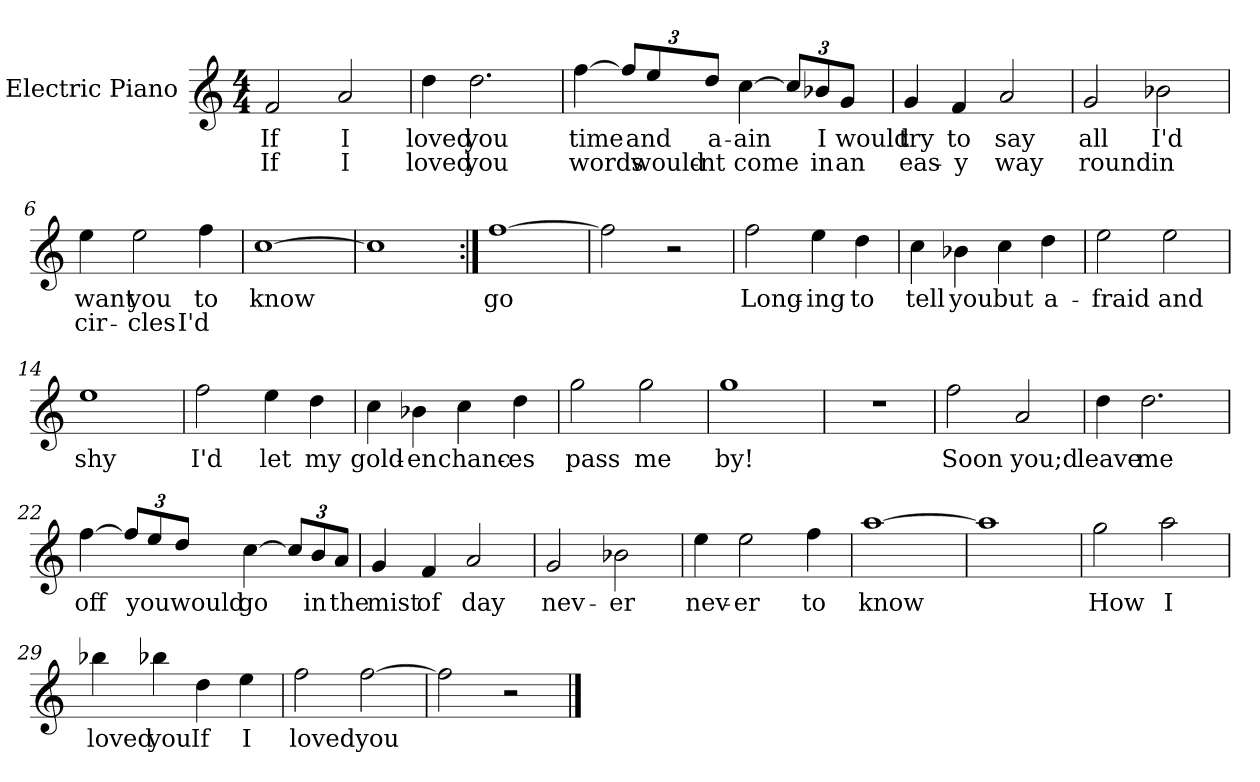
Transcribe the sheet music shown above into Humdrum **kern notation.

**kern	**text	**text
*part1	*part1	*part1
*staff1	*staff1	*staff1
*I"Electric Piano	*	*
*I'E.Pno	*	*
*clefG2	*	*
*k[]	*	*
*C:	*	*
*M4/4	*	*
=1	=1	=1
2f/	If	If
2a/	I	I
=2	=2	=2
4dd\	loved	loved
2.dd\	you	you
=3	=3	=3
[4ff\	time	words
*Xbrackettup	*	*
12ff/L]	.	.
12ee/	and	would-
12dd/J	a-	-nt
[4cc\	-ain	come
12cc/L]	.	.
12b-X/	I	in
12g/J	would	an
=4	=4	=4
4g/	try	eas-
4f/	to	-y
2a/	say	way
!!LO:LB:g=z
=5	=5	=5
2g/	all	round
2b-X\	I'd	in
=6	=6	=6
4ee\	want	cir-
2ee\	you	-cles
4ff\	to	I'd
=7	=7	=7
[1cc	know	.
=8	=8	=8
1cc]	.	.
=9:|!	=9:|!	=9:|!
[1ff	go	.
=10	=10	=10
2ff\]	.	.
2r	.	.
=11	=11	=11
2ff\	Long-	.
4ee\	-ing	.
4dd\	to	.
=12	=12	=12
4cc\	tell	.
4b-X\	you	.
4cc\	but	.
4dd\	a-	.
!!LO:LB:g=z
=13	=13	=13
2ee\	-fraid	.
2ee\	and	.
=14	=14	=14
1ee	shy	.
=15	=15	=15
2ff\	I'd	.
4ee\	let	.
4dd\	my	.
=16	=16	=16
4cc\	gold-	.
4b-X\	-en	.
4cc\	chanc-	.
4dd\	-es	.
=17	=17	=17
2gg\	pass	.
2gg\	me	.
=18	=18	=18
1gg	by!	.
=19	=19	=19
1r	.	.
=20	=20	=20
2ff\	Soon	.
2a/	you;d	.
!!LO:LB:g=z
=21	=21	=21
4dd\	leave	.
2.dd\	me	.
=22	=22	=22
[4ff\	off	.
12ff/L]	.	.
12ee/	you	.
12dd/J	would	.
[4cc\	go	.
12cc/L]	.	.
12b/	in	.
12a/J	the	.
=23	=23	=23
4g/	mist	.
4f/	of	.
2a/	day	.
=24	=24	=24
2g/	nev-	.
2b-X\	-er	.
=25	=25	=25
4ee\	nev-	.
2ee\	-er	.
4ff\	to	.
!!LO:LB:g=z
=26	=26	=26
[1aa	know	.
=27	=27	=27
1aa]	.	.
=28	=28	=28
2gg\	How	.
2aa\	I	.
=29	=29	=29
4bb-X\	loved	.
4bb-X\	you	.
4dd\	If	.
4ee\	I	.
=30	=30	=30
2ff\	loved	.
[2ff\	you	.
=31	=31	=31
2ff\]	.	.
2r	.	.
==	==	==
*-	*-	*-
